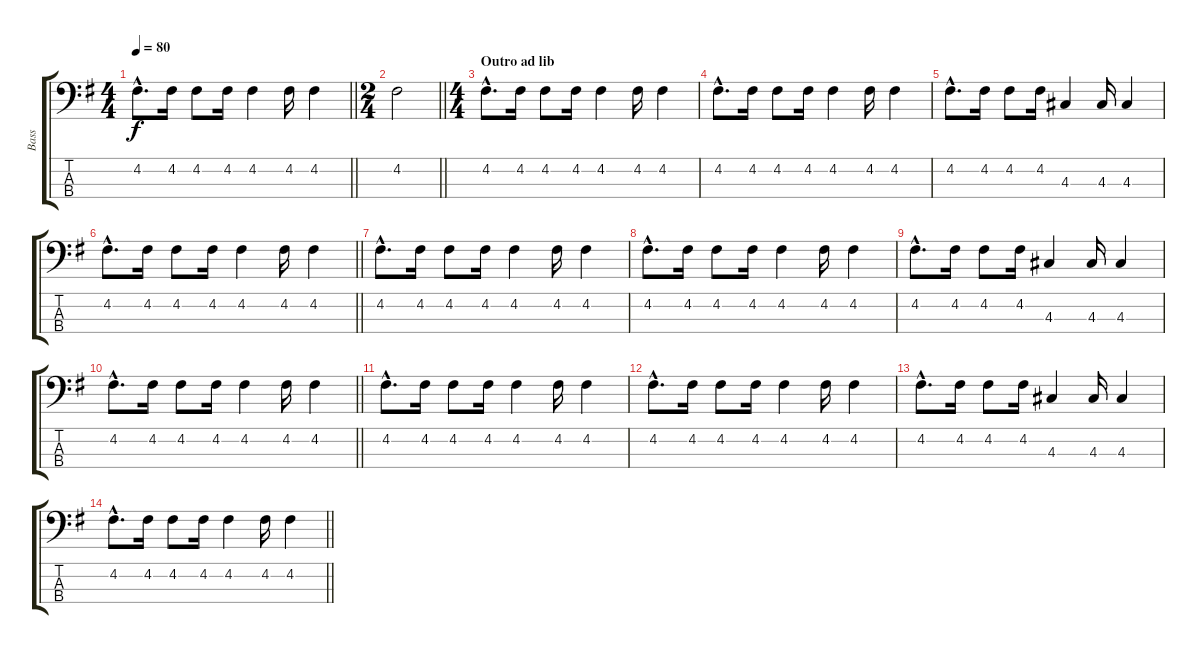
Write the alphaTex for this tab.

\track ("Bass" "Bass") {instrument electricbassfinger}
\staff {score tabs}
\tuning (G2 D2 A1 E1) {hide}
\ts (4 4)
\tempo 80
\clef f4
\barLineRight lightlight
\ks g
4.2{hac}.8{d dy f} 4.2.16 4.2.8 4.2.16 4.2.4 4.2.16 4.2.4 |
\ts (2 4)
\barLineRight lightlight
4.2.2 |
\ts (4 4)
\section ("" "Outro ad lib")
4.2{hac}.8{d} 4.2.16 4.2.8 4.2.16 4.2.4 4.2.16 4.2.4 |
4.2{hac}.8{d} 4.2.16 4.2.8 4.2.16 4.2.4 4.2.16 4.2.4 |
4.2{hac}.8{d} 4.2.16 4.2.8 4.2.16 4.3.4 4.3.16 4.3.4 |
\barLineRight lightlight
4.2{hac}.8{d} 4.2.16 4.2.8 4.2.16 4.2.4 4.2.16 4.2.4 |
4.2{hac}.8{d} 4.2.16 4.2.8 4.2.16 4.2.4 4.2.16 4.2.4 |
4.2{hac}.8{d} 4.2.16 4.2.8 4.2.16 4.2.4 4.2.16 4.2.4 |
4.2{hac}.8{d} 4.2.16 4.2.8 4.2.16 4.3.4 4.3.16 4.3.4 |
\barLineRight lightlight
4.2{hac}.8{d} 4.2.16 4.2.8 4.2.16 4.2.4 4.2.16 4.2.4 |
4.2{hac}.8{d} 4.2.16 4.2.8 4.2.16 4.2.4 4.2.16 4.2.4 |
4.2{hac}.8{d} 4.2.16 4.2.8 4.2.16 4.2.4 4.2.16 4.2.4 |
4.2{hac}.8{d volume 0} 4.2.16 4.2.8 4.2.16 4.3.4 4.3.16 4.3.4 |
\barLineRight lightlight
4.2{hac}.8{d} 4.2.16 4.2.8 4.2.16 4.2.4 4.2.16 4.2.4
